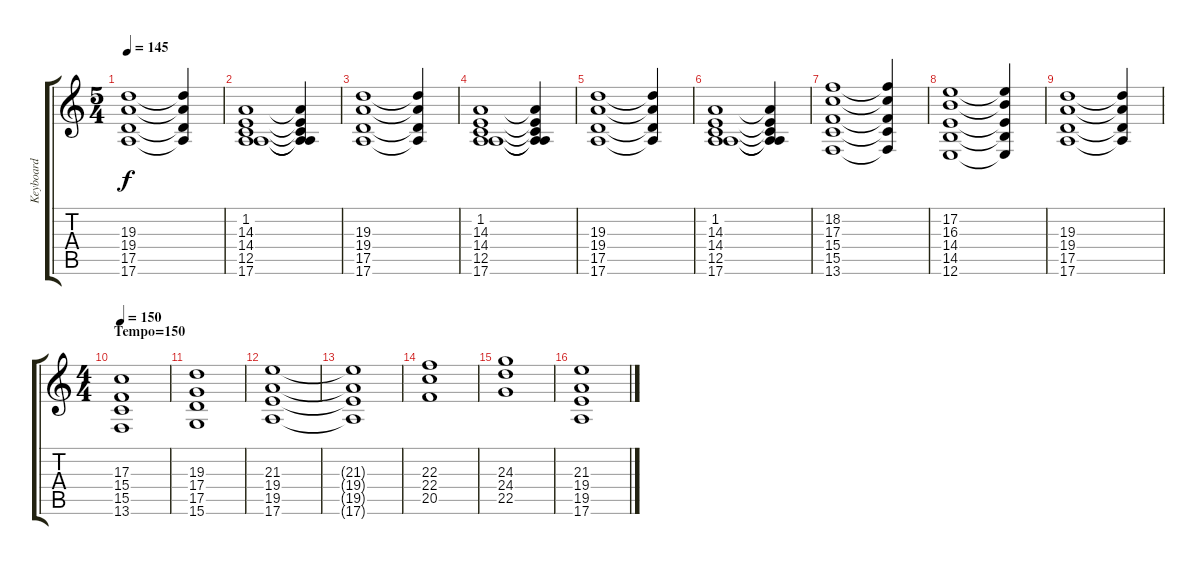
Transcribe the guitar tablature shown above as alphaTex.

\track ("Keyboard" "Keyboard") {instrument pad2warm}
\staff {score tabs}
\tuning (E4 B3 G3 D3 A2 E2) {hide}
\ts (5 4)
\tempo 145
\clef g2
\ks c
(19.3 19.4 17.5 17.6).1{dy f} (19.3{t} 19.4{t} 17.5{t} 17.6{t}).4 |
(1.2 14.3 14.4 12.5 17.6).1 (1.2{t} 14.3{t} 14.4{t} 12.5{t} 17.6{t}).4 |
(19.3 19.4 17.5 17.6).1 (19.3{t} 19.4{t} 17.5{t} 17.6{t}).4 |
(1.2 14.3 14.4 12.5 17.6).1 (1.2{t} 14.3{t} 14.4{t} 12.5{t} 17.6{t}).4 |
(19.3 19.4 17.5 17.6).1 (19.3{t} 19.4{t} 17.5{t} 17.6{t}).4 |
(1.2 14.3 14.4 12.5 17.6).1 (1.2{t} 14.3{t} 14.4{t} 12.5{t} 17.6{t}).4 |
(18.2 17.3 15.4 15.5 13.6).1 (18.2{t} 17.3{t} 15.4{t} 15.5{t} 13.6{t}).4 |
(17.2 16.3 14.4 14.5 12.6).1 (17.2{t} 16.3{t} 14.4{t} 14.5{t} 12.6{t}).4 |
(19.3 19.4 17.5 17.6).1 (19.3{t} 19.4{t} 17.5{t} 17.6{t}).4 |
\ts (4 4)
\section ("" "Tempo=150")
\tempo 150
(17.3 15.4 15.5 13.6).1 |
(19.3 17.4 17.5 15.6).1 |
(21.3 19.4 19.5 17.6).1 |
(21.3{t} 19.4{t} 19.5{t} 17.6{t}).1 |
(22.3 22.4 20.5).1 |
(24.3 24.4 22.5).1 |
(21.3 19.4 19.5 17.6).1
